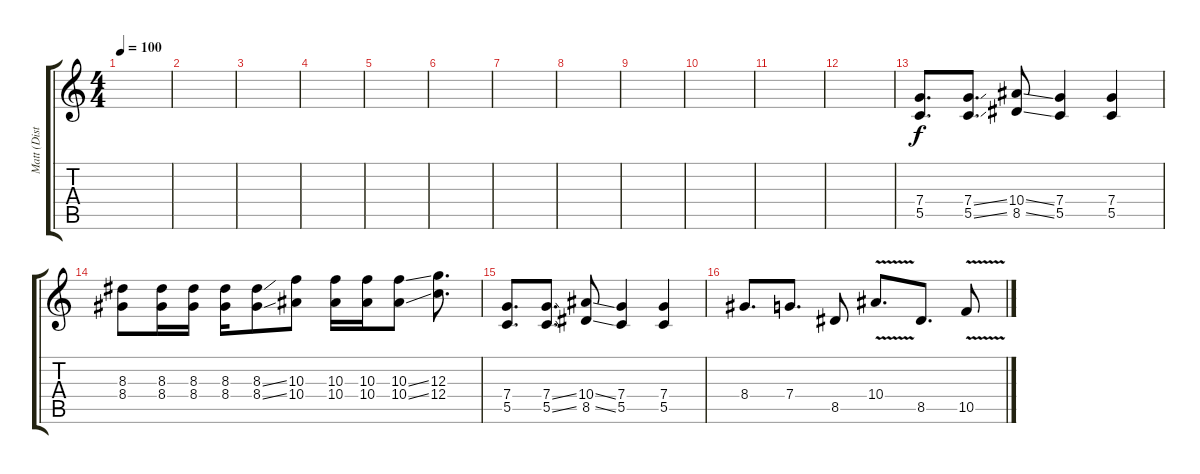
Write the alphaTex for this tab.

\track ("Matt (Distorted)" "Matt (Dist") {instrument distortionguitar}
\staff {score tabs}
\tuning (E4 C4 G3 C3 G2 C2) {hide}
\ts (4 4)
\tempo 100
\clef g2
\ks c
|
|
|
|
|
|
|
|
|
|
|
|
(7.4 5.5).8{d dy f} (7.4{ss} 5.5{ss}).8{d} (10.4{ss} 8.5{ss}).8 (7.4 5.5).4 (7.4 5.5).4 |
(8.3 8.4).8 (8.3 8.4).16 (8.3 8.4).16 (8.3 8.4).16 (8.3{ss} 8.4{ss}).8 (10.3 10.4).8 (10.3 10.4).16 (10.3 10.4).16 (10.3{ss} 10.4{ss}).8 (12.3 12.4).8{d} |
(7.4 5.5).8{d} (7.4{ss} 5.5{ss}).8{d} (10.4{ss} 8.5{ss}).8 (7.4 5.5).4 (7.4 5.5).4 |
8.4.8{d} 7.4.8{d} 8.5.8 10.4{v}.8{d} 8.5.8{d} 10.5{v}.8
